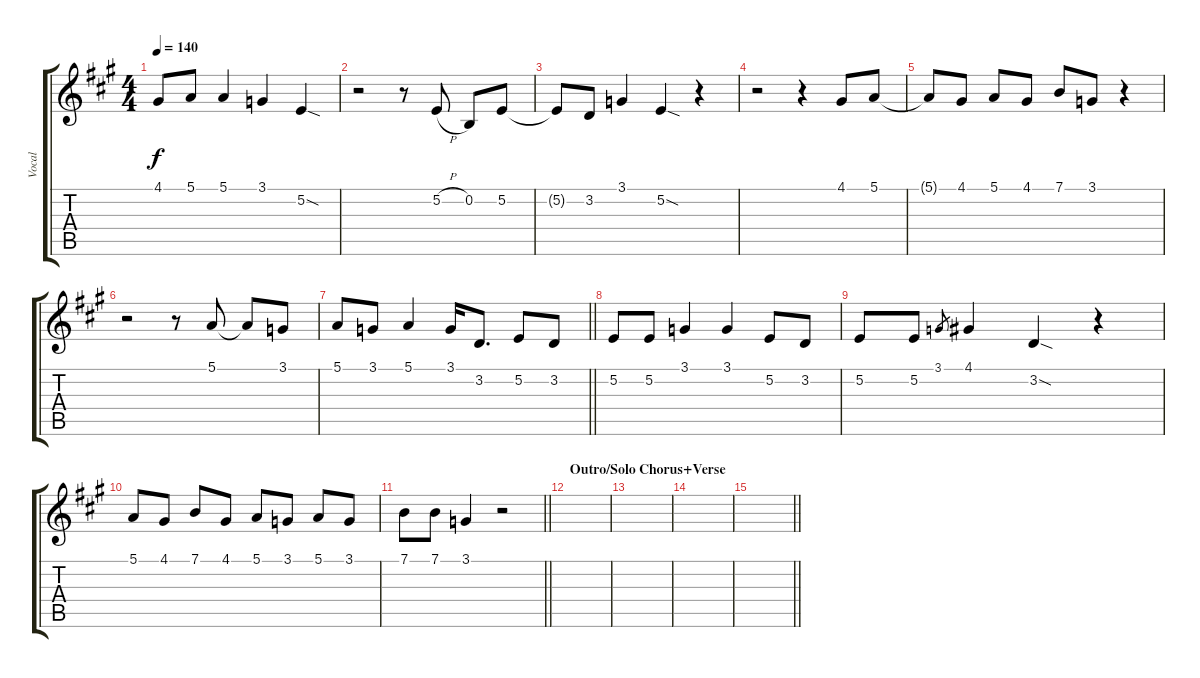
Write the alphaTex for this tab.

\track ("Vocal" "Vocal") {instrument trombone}
\staff {score tabs}
\tuning (E4 B3 G3 D3 A2 E2) {hide}
\ts (4 4)
\tempo 140
\clef g2
\ks a
4.1{t}.8{dy f} 5.1.8 5.1.4 3.1.4 5.2{sod}.4 |
r.2 r.8 5.2{h}.8 0.2.8 5.2.8 |
5.2{t}.8 3.2.8 3.1.4 5.2{sod}.4 r.4 |
r.2 r.4 4.1.8 5.1.8 |
5.1{t}.8 4.1.8 5.1.8 4.1.8 7.1.8 3.1.8 r.4 |
r.2 r.8 5.1.8 5.1{t}.8 3.1.8 |
\barLineRight lightlight
5.1.8 3.1.8 5.1.4 3.1.16 3.2.8{d} 5.2.8 3.2.8 |
5.2.8 5.2.8 3.1.4 3.1.4 5.2.8 3.2.8 |
5.2.8 5.2.8 3.1.8{gr} 4.1.4 3.2{sod}.4 r.4 |
5.1.8 4.1.8 7.1.8 4.1.8 5.1.8 3.1.8 5.1.8 3.1.8 |
\barLineRight lightlight
7.1.8 7.1.8 3.1.4 r.2 |
\section ("" "Outro/Solo Chorus+Verse")
|
|
|
\barLineRight lightlight
